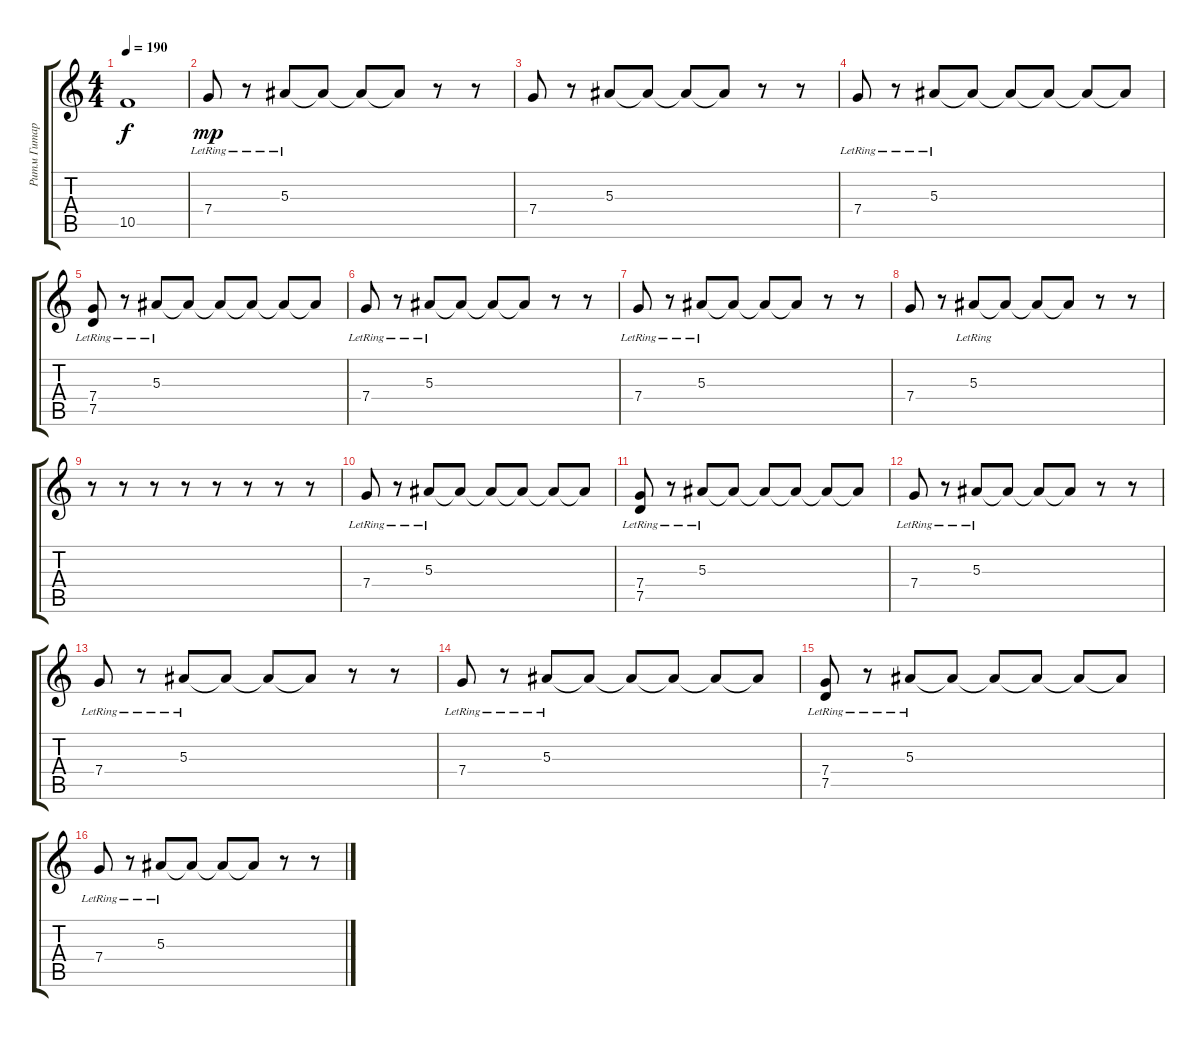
\track ("Ритм Гитара" "Ритм Гитар") {instrument distortionguitar}
\staff {score tabs}
\tuning (D4 A3 F3 C3 G2 C2) {hide}
\ts (4 4)
\tempo 190
\clef g2
\ks c
10.5{t}.1{dy f} |
7.4{lr}.8{dy mp instrument electricguitarjazz} r.8 5.3{lr}.8 5.3{t}.8 5.3{t}.8 5.3{t}.8 r.8 r.8 |
7.4.8 r.8 5.3.8 5.3{t}.8 5.3{t}.8 5.3{t}.8 r.8 r.8 |
7.4{lr}.8{instrument electricguitarjazz} r.8 5.3{lr}.8 5.3{t}.8 5.3{t}.8 5.3{t}.8 5.3{t}.8 5.3{t}.8 |
(7.4{lr} 7.5).8 r.8 5.3{lr}.8 5.3{t}.8 5.3{t}.8 5.3{t}.8 5.3{t}.8 5.3{t}.8 |
7.4{lr}.8 r.8 5.3{lr}.8 5.3{t}.8 5.3{t}.8 5.3{t}.8 r.8 r.8 |
7.4{lr}.8 r.8 5.3{lr}.8 5.3{t}.8 5.3{t}.8 5.3{t}.8 r.8 r.8 |
7.4.8{instrument electricguitarjazz} r.8 5.3{lr}.8 5.3{t}.8 5.3{t}.8 5.3{t}.8 r.8 r.8 |
r.8 r.8 r.8 r.8 r.8 r.8 r.8 r.8 |
7.4{lr}.8{instrument electricguitarjazz} r.8 5.3{lr}.8 5.3{t}.8 5.3{t}.8 5.3{t}.8 5.3{t}.8 5.3{t}.8 |
(7.4{lr} 7.5).8 r.8 5.3{lr}.8 5.3{t}.8 5.3{t}.8 5.3{t}.8 5.3{t}.8 5.3{t}.8 |
7.4{lr}.8 r.8 5.3{lr}.8 5.3{t}.8 5.3{t}.8 5.3{t}.8 r.8 r.8 |
7.4{lr}.8 r.8 5.3{lr}.8 5.3{t}.8 5.3{t}.8 5.3{t}.8 r.8 r.8 |
7.4{lr}.8{instrument electricguitarjazz} r.8 5.3{lr}.8 5.3{t}.8 5.3{t}.8 5.3{t}.8 5.3{t}.8 5.3{t}.8 |
(7.4{lr} 7.5).8 r.8 5.3{lr}.8 5.3{t}.8 5.3{t}.8 5.3{t}.8 5.3{t}.8 5.3{t}.8 |
7.4{lr}.8 r.8 5.3{lr}.8 5.3{t}.8 5.3{t}.8 5.3{t}.8 r.8 r.8
